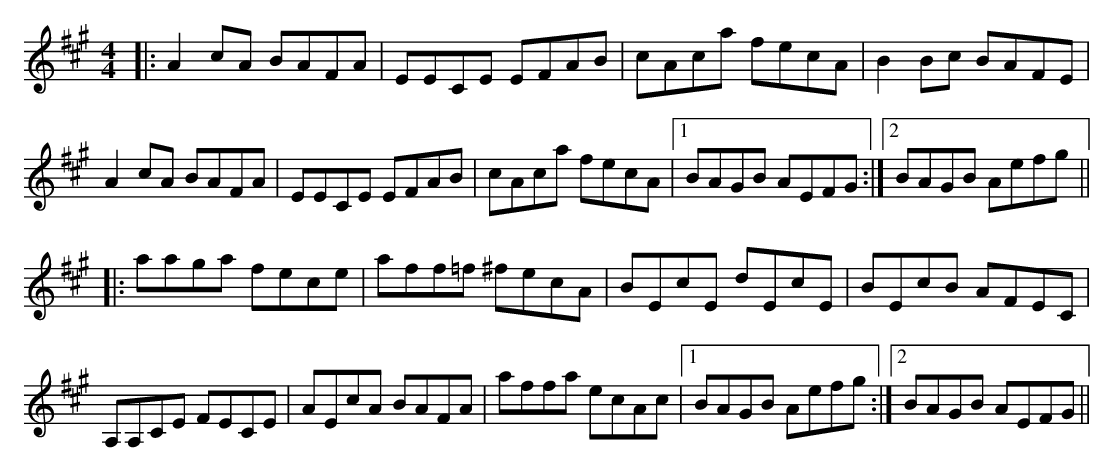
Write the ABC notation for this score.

X:1
M:4/4
K:A
|: A2cA BAFA | EECE EFAB | cAca fecA | B2Bc BAFE |
A2cA BAFA | EECE EFAB | cAca fecA |1 BAGB AEFG :|2 BAGB Aefg ||
|:aaga fece | aff=f ^fecA | BEcE dEcE | BEcB AFEC |
A,A,CE FECE | AEcA BAFA | affa ecAc |1 BAGB Aefg :|2 BAGB AEFG||
